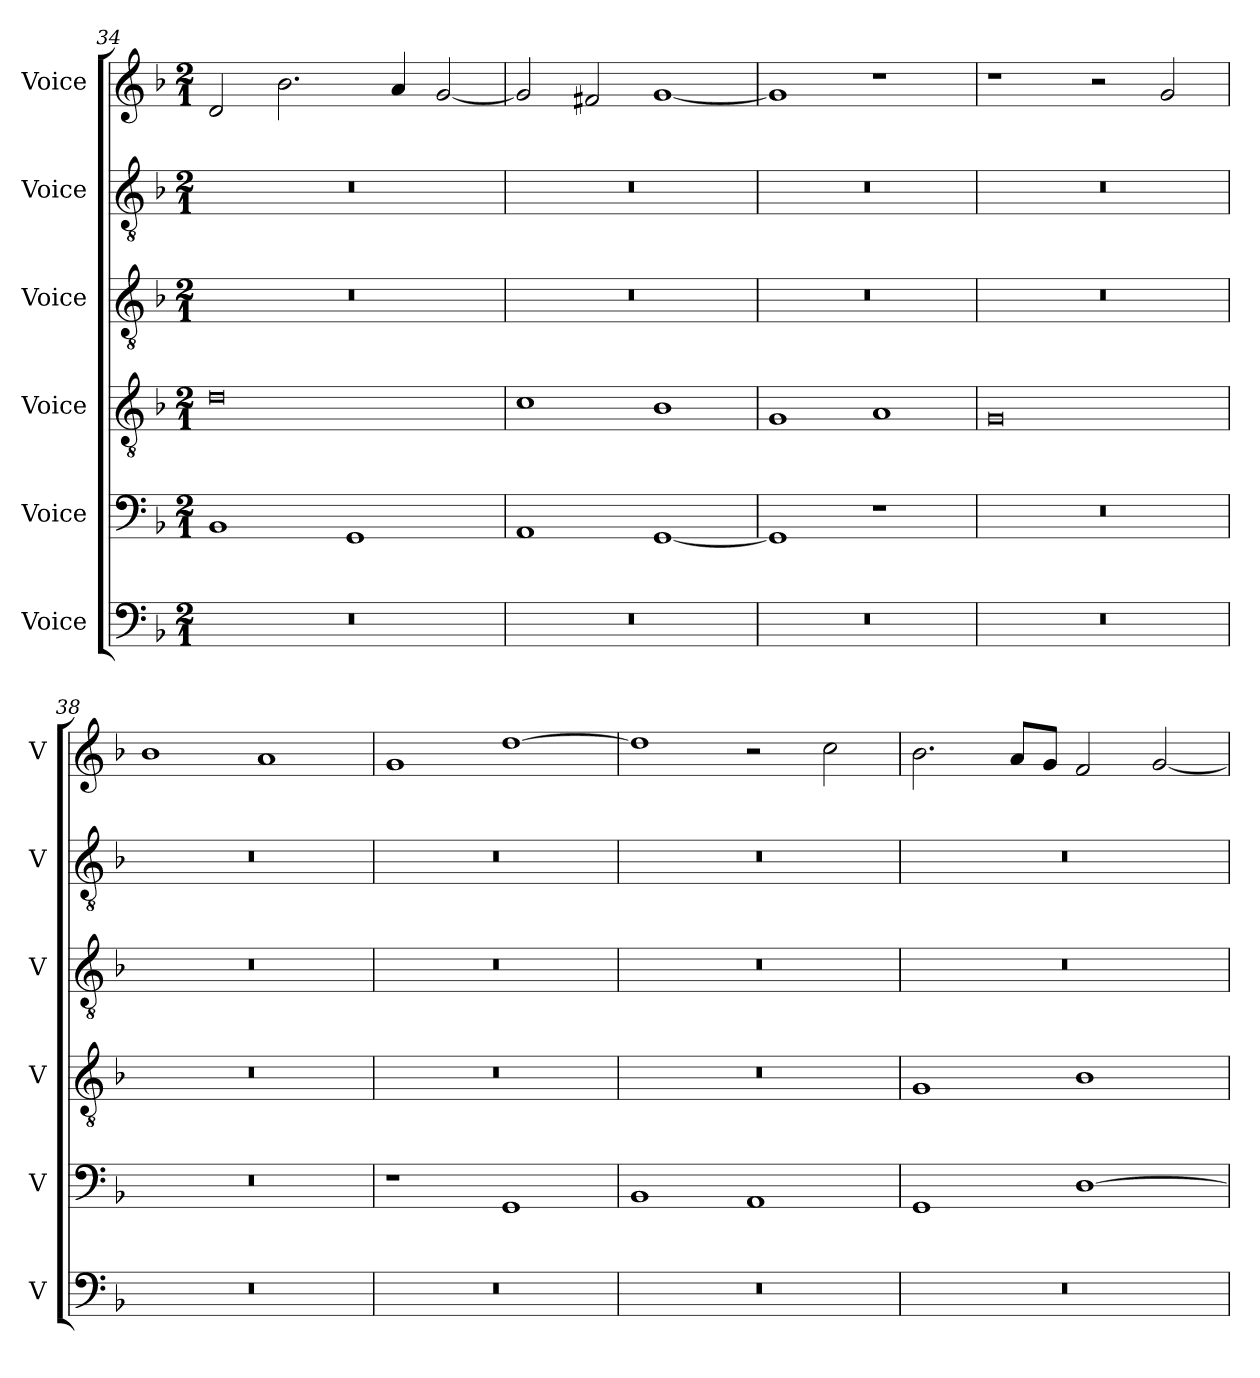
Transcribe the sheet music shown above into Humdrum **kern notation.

**kern	**kern	**kern	**kern	**kern	**kern
*part6	*part5	*part4	*part3	*part2	*part1
*staff6	*staff5	*staff4	*staff3	*staff2	*staff1
*I"Voice	*I"Voice	*I"Voice	*I"Voice	*I"Voice	*I"Voice
*I'V	*I'V	*I'V	*I'V	*I'V	*I'V
!!LO:PB:g=z
*clefF4	*clefF4	*clefGv2	*clefGv2	*clefGv2	*clefG2
*k[b-]	*k[b-]	*k[b-]	*k[b-]	*k[b-]	*k[b-]
*M2/1	*M2/1	*M2/1	*M2/1	*M2/1	*M2/1
=34	=34	=34	=34	=34	=34
0r	1BB-	0d	0r	0r	2d/
.	.	.	.	.	2.b-\
.	1GG	.	.	.	.
.	.	.	.	.	4a/
.	.	.	.	.	[2g/
=35	=35	=35	=35	=35	=35
0r	1AA	1c	0r	0r	2g/]
.	.	.	.	.	2f#X/
.	[1GG	1B-	.	.	[1g
=36	=36	=36	=36	=36	=36
0r	1GG]	1G	0r	0r	1g]
.	1r	1A	.	.	1r
=37	=37	=37	=37	=37	=37
0r	0r	0G	0r	0r	1r
.	.	.	.	.	2r
.	.	.	.	.	2g/
!!LO:LB:g=z
=38	=38	=38	=38	=38	=38
0r	0r	0r	0r	0r	1b-
.	.	.	.	.	1a
=39	=39	=39	=39	=39	=39
0r	1r	0r	0r	0r	1g
.	1GG	.	.	.	[1dd
=40	=40	=40	=40	=40	=40
0r	1BB-	0r	0r	0r	1dd]
.	1AA	.	.	.	2r
.	.	.	.	.	2cc\
=41	=41	=41	=41	=41	=41
0r	1GG	1G	0r	0r	2.b-\
.	.	.	.	.	8a/L
.	.	.	.	.	8g/J
.	[1D	1B-	.	.	2f/
.	.	.	.	.	[2g/
=	=	=	=	=	=
*-	*-	*-	*-	*-	*-
